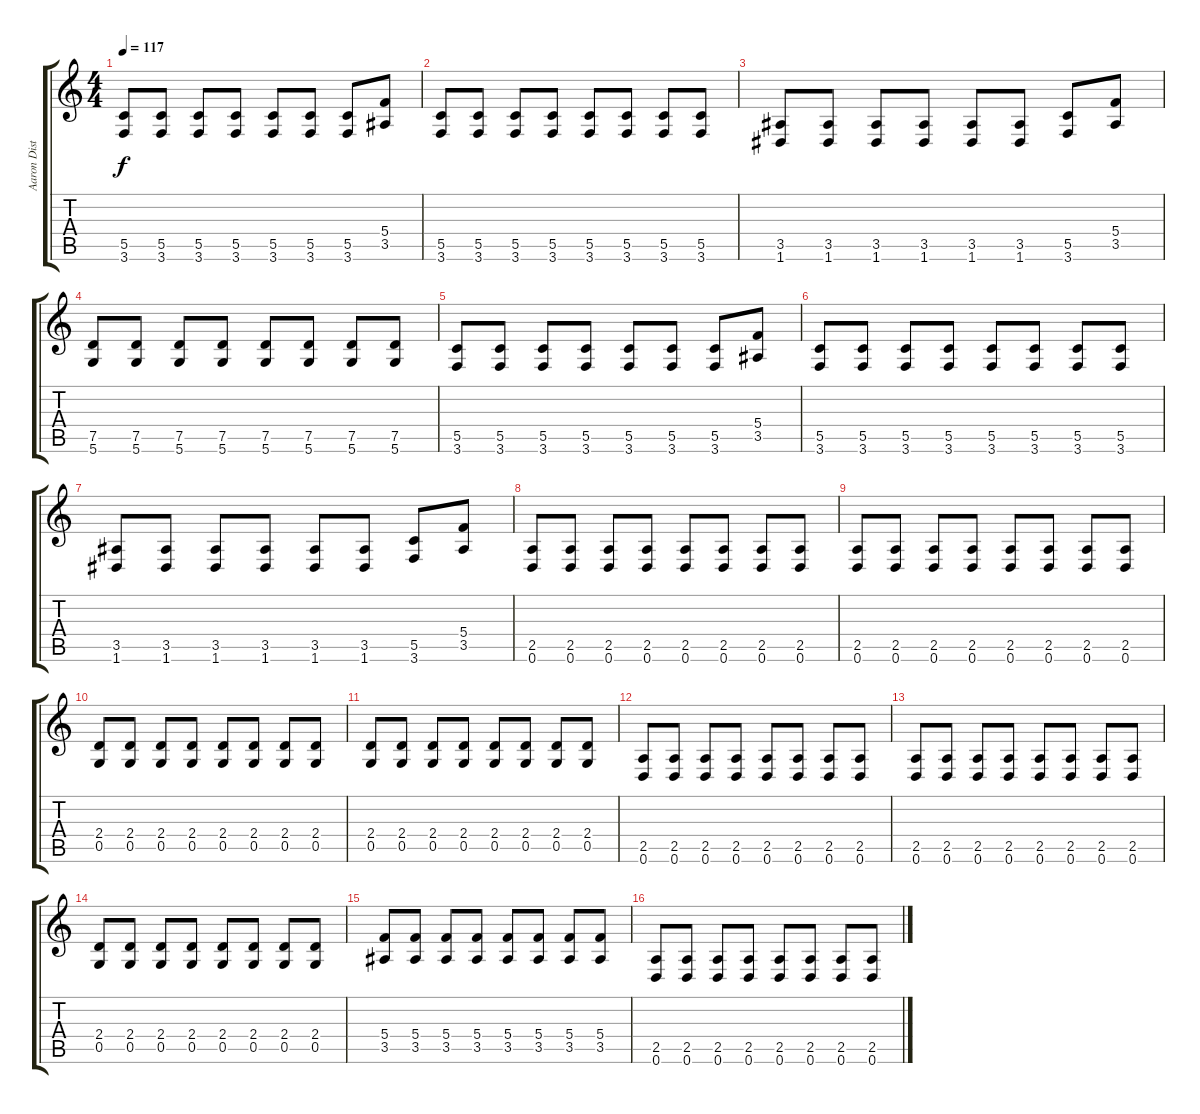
\track ("Aaron Disto" "Aaron Dist") {instrument distortionguitar}
\staff {score tabs}
\tuning (D4 A3 F3 C3 G2 D2) {hide}
\ts (4 4)
\tempo 117
\clef g2
\ks c
(5.5 3.6).8{dy f} (5.5 3.6).8 (5.5 3.6).8 (5.5 3.6).8 (5.5 3.6).8 (5.5 3.6).8 (5.5 3.6).8 (5.4 3.5).8 |
(5.5 3.6).8 (5.5 3.6).8 (5.5 3.6).8 (5.5 3.6).8 (5.5 3.6).8 (5.5 3.6).8 (5.5 3.6).8 (5.5 3.6).8 |
(3.5 1.6).8 (3.5 1.6).8 (3.5 1.6).8 (3.5 1.6).8 (3.5 1.6).8 (3.5 1.6).8 (5.5 3.6).8 (5.4 3.5).8 |
(7.5 5.6).8 (7.5 5.6).8 (7.5 5.6).8 (7.5 5.6).8 (7.5 5.6).8 (7.5 5.6).8 (7.5 5.6).8 (7.5 5.6).8 |
(5.5 3.6).8 (5.5 3.6).8 (5.5 3.6).8 (5.5 3.6).8 (5.5 3.6).8 (5.5 3.6).8 (5.5 3.6).8 (5.4 3.5).8 |
(5.5 3.6).8 (5.5 3.6).8 (5.5 3.6).8 (5.5 3.6).8 (5.5 3.6).8 (5.5 3.6).8 (5.5 3.6).8 (5.5 3.6).8 |
(3.5 1.6).8 (3.5 1.6).8 (3.5 1.6).8 (3.5 1.6).8 (3.5 1.6).8 (3.5 1.6).8 (5.5 3.6).8 (5.4 3.5).8 |
(2.5 0.6).8 (2.5 0.6).8 (2.5 0.6).8 (2.5 0.6).8 (2.5 0.6).8 (2.5 0.6).8 (2.5 0.6).8 (2.5 0.6).8 |
(2.5 0.6).8 (2.5 0.6).8 (2.5 0.6).8 (2.5 0.6).8 (2.5 0.6).8 (2.5 0.6).8 (2.5 0.6).8 (2.5 0.6).8 |
(2.4 0.5).8 (2.4 0.5).8 (2.4 0.5).8 (2.4 0.5).8 (2.4 0.5).8 (2.4 0.5).8 (2.4 0.5).8 (2.4 0.5).8 |
(2.4 0.5).8 (2.4 0.5).8 (2.4 0.5).8 (2.4 0.5).8 (2.4 0.5).8 (2.4 0.5).8 (2.4 0.5).8 (2.4 0.5).8 |
(2.5 0.6).8 (2.5 0.6).8 (2.5 0.6).8 (2.5 0.6).8 (2.5 0.6).8 (2.5 0.6).8 (2.5 0.6).8 (2.5 0.6).8 |
(2.5 0.6).8 (2.5 0.6).8 (2.5 0.6).8 (2.5 0.6).8 (2.5 0.6).8 (2.5 0.6).8 (2.5 0.6).8 (2.5 0.6).8 |
(2.4 0.5).8 (2.4 0.5).8 (2.4 0.5).8 (2.4 0.5).8 (2.4 0.5).8 (2.4 0.5).8 (2.4 0.5).8 (2.4 0.5).8 |
(5.4 3.5).8 (5.4 3.5).8 (5.4 3.5).8 (5.4 3.5).8 (5.4 3.5).8 (5.4 3.5).8 (5.4 3.5).8 (5.4 3.5).8 |
(2.5 0.6).8 (2.5 0.6).8 (2.5 0.6).8 (2.5 0.6).8 (2.5 0.6).8 (2.5 0.6).8 (2.5 0.6).8 (2.5 0.6).8
